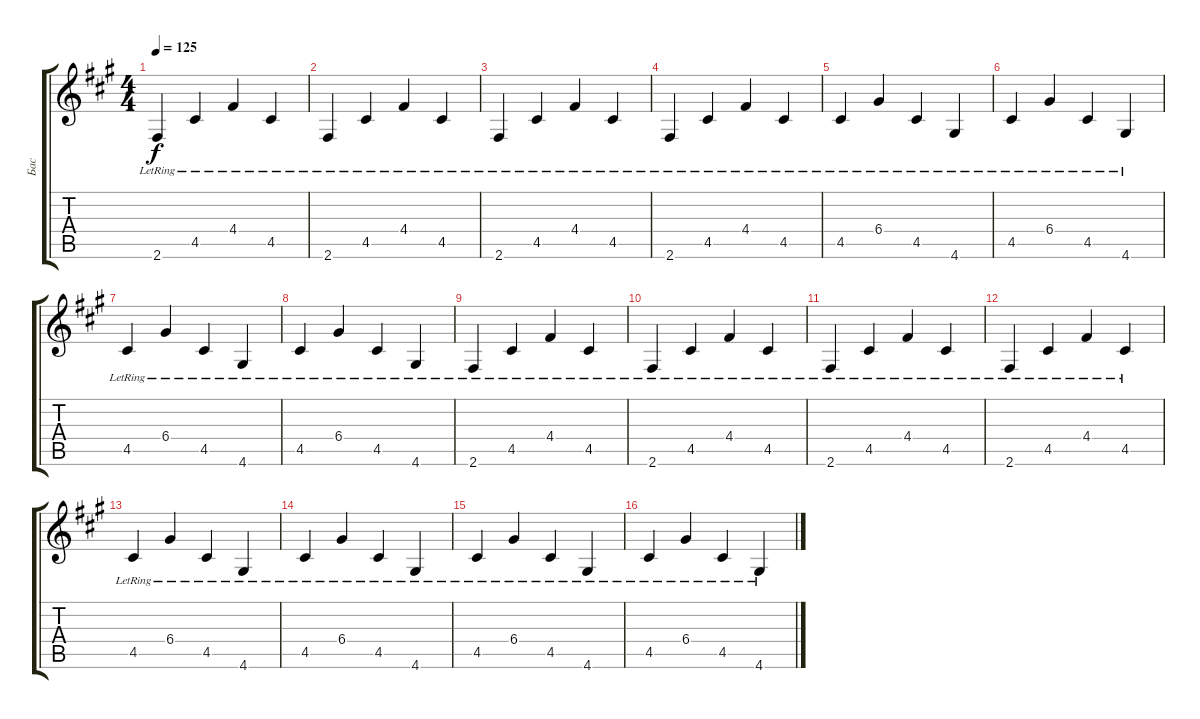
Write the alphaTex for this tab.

\track ("Бас" "Бас") {instrument electricbassfinger}
\staff {score tabs}
\tuning (E4 B3 G3 D3 A2 E2) {hide}
\ts (4 4)
\tempo 125
\clef g2
\ks f#minor
2.6{lr}.4{dy f} 4.5{lr}.4 4.4{lr}.4 4.5{lr}.4 |
2.6{lr}.4 4.5{lr}.4 4.4{lr}.4 4.5{lr}.4 |
2.6{lr}.4 4.5{lr}.4 4.4{lr}.4 4.5{lr}.4 |
2.6{lr}.4 4.5{lr}.4 4.4{lr}.4 4.5{lr}.4 |
4.5{lr}.4 6.4{lr}.4 4.5{lr}.4 4.6{lr}.4 |
4.5{lr}.4 6.4{lr}.4 4.5{lr}.4 4.6{lr}.4 |
4.5{lr}.4 6.4{lr}.4 4.5{lr}.4 4.6{lr}.4 |
4.5{lr}.4 6.4{lr}.4 4.5{lr}.4 4.6{lr}.4 |
2.6{lr}.4 4.5{lr}.4 4.4{lr}.4 4.5{lr}.4 |
2.6{lr}.4 4.5{lr}.4 4.4{lr}.4 4.5{lr}.4 |
2.6{lr}.4 4.5{lr}.4 4.4{lr}.4 4.5{lr}.4 |
2.6{lr}.4 4.5{lr}.4 4.4{lr}.4 4.5{lr}.4 |
4.5{lr}.4 6.4{lr}.4 4.5{lr}.4 4.6{lr}.4 |
4.5{lr}.4 6.4{lr}.4 4.5{lr}.4 4.6{lr}.4 |
4.5{lr}.4 6.4{lr}.4 4.5{lr}.4 4.6{lr}.4 |
4.5{lr}.4 6.4{lr}.4 4.5{lr}.4 4.6{lr}.4
